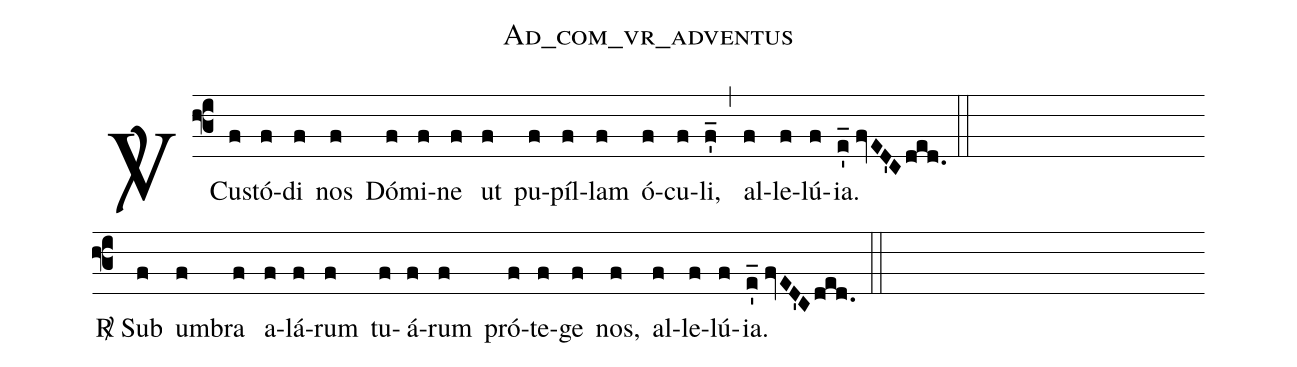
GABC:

name:Ad_com_vr_adventus;
%%
(f3) <sp>V/</sp> Cu(f)stó(f)di(f) nos(f) Dó(f)mi(f)ne(f) ut(f) pu(f)píl(f)lam(f) ó(f)cu(f)li,(f'_) (,) al(f)le(f)lú(f){ia}.(e'_//fvED'Cded.) (::) (Z-)
<sp>R/</sp> Sub(f) um(f)bra(f) a(f)lá(f)rum(f) tu(f)á(f)rum(f) pró(f)te(f)ge(f) nos,(f) al(f)le(f)lú(f){ia}.(e'_//fvED'Cded.) (::)
